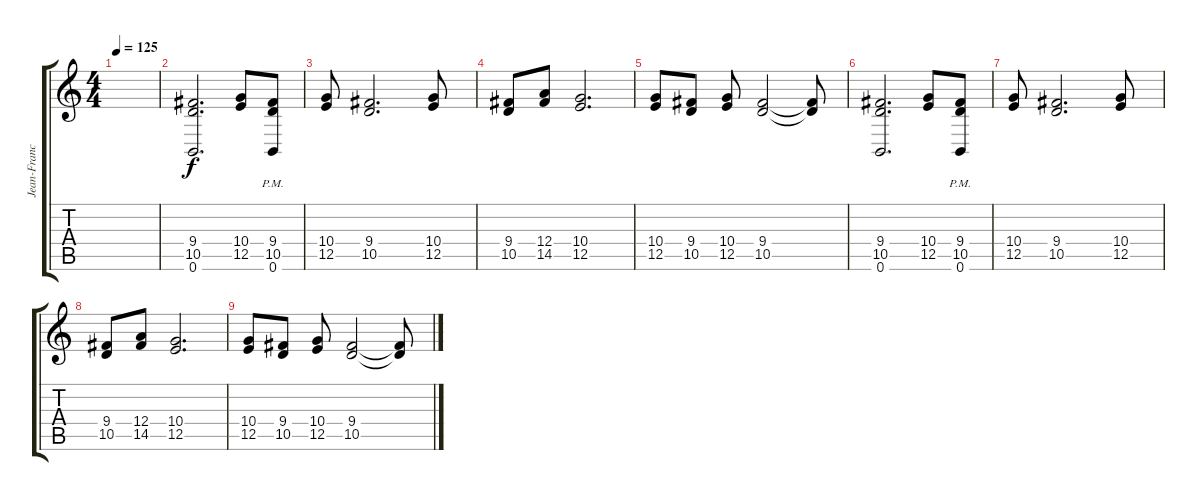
\track ("Jean-Francois Dagenais (Extra)" "Jean-Franc") {instrument distortionguitar}
\staff {score tabs}
\tuning (B3 Gb3 D3 A2 E2 B1) {hide}
\ts (4 4)
\tempo 125
\clef g2
\ks c
|
(9.4 10.5 0.6).2{d} (10.4 12.5).8 (9.4{pm} 10.5{pm} 0.6{pm}).8 |
(10.4 12.5).8 (9.4 10.5).2{d} (10.4 12.5).8 |
(9.4 10.5).8 (12.4 14.5).8 (10.4 12.5).2{d} |
(10.4 12.5).8 (9.4 10.5).8 (10.4 12.5).8 (9.4 10.5).2 (9.4{t} 10.5{t}).8 |
(9.4 10.5 0.6).2{d} (10.4 12.5).8 (9.4{pm} 10.5{pm} 0.6{pm}).8 |
(10.4 12.5).8 (9.4 10.5).2{d} (10.4 12.5).8 |
(9.4 10.5).8 (12.4 14.5).8 (10.4 12.5).2{d} |
(10.4 12.5).8 (9.4 10.5).8 (10.4 12.5).8 (9.4 10.5).2 (9.4{t} 10.5{t}).8
